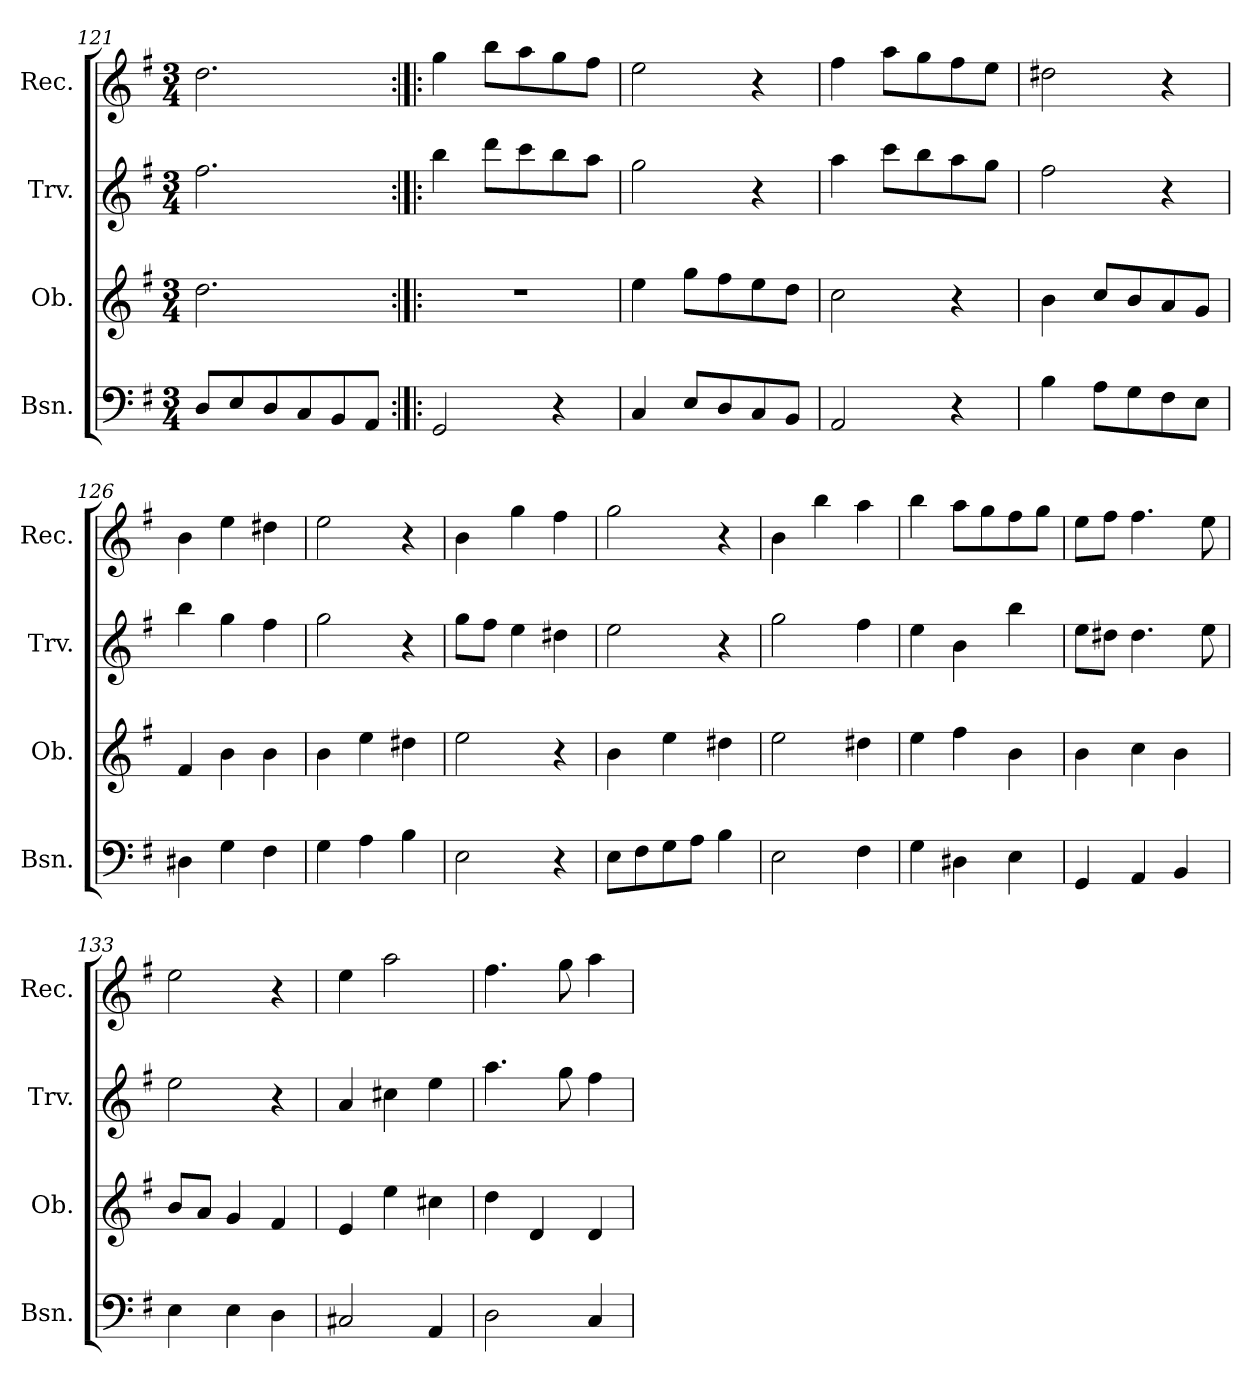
**kern	**kern	**kern	**kern
*part4	*part3	*part2	*part1
*staff4	*staff3	*staff2	*staff1
*I"Bsn.	*I"Ob.	*I"Trv.	*I"Rec.
*I'Bsn.	*I'Ob.	*I'Trv.	*I'Rec.
!!LO:LB:g=z
*clefF4	*clefG2	*clefG2	*clefG2
*k[f#]	*k[f#]	*k[f#]	*k[f#]
*G:	*G:	*G:	*G:
*M3/4	*M3/4	*M3/4	*M3/4
=121	=121	=121	=121
8D/L	2.dd\	2.ff#\	2.dd\
8E/	.	.	.
8D/	.	.	.
8C/	.	.	.
8BB/	.	.	.
8AA/J	.	.	.
=122:|!|:	=122:|!|:	=122:|!|:	=122:|!|:
!	!LO:N:vis=1	!	!
2GG/	2.r	4bb\	4gg\
.	.	8ddd\L	8bb\L
.	.	8ccc\	8aa\
4r	.	8bb\	8gg\
.	.	8aa\J	8ff#\J
=123	=123	=123	=123
4C/	4ee\	2gg\	2ee\
8E/L	8gg\L	.	.
8D/	8ff#\	.	.
8C/	8ee\	4r	4r
8BB/J	8dd\J	.	.
=124	=124	=124	=124
2AA/	2cc\	4aa\	4ff#\
.	.	8ccc\L	8aa\L
.	.	8bb\	8gg\
4r	4r	8aa\	8ff#\
.	.	8gg\J	8ee\J
=125	=125	=125	=125
4B\	4b\	2ff#\	2dd#X\
8A\L	8cc/L	.	.
8G\	8b/	.	.
8F#\	8a/	4r	4r
8E\J	8g/J	.	.
=126	=126	=126	=126
4D#X\	4f#/	4bb\	4b\
4G\	4b\	4gg\	4ee\
4F#\	4b\	4ff#\	4dd#X\
=127	=127	=127	=127
4G\	4b\	2gg\	2ee\
4A\	4ee\	.	.
4B\	4dd#X\	4r	4r
=128	=128	=128	=128
2E\	2ee\	8gg\L	4b\
.	.	8ff#\J	.
.	.	4ee\	4gg\
4r	4r	4dd#X\	4ff#\
=129	=129	=129	=129
8E\L	4b\	2ee\	2gg\
8F#\	.	.	.
8G\	4ee\	.	.
8A\J	.	.	.
4B\	4dd#X\	4r	4r
=130	=130	=130	=130
2E\	2ee\	2gg\	4b\
.	.	.	4bb\
4F#\	4dd#X\	4ff#\	4aa\
=131	=131	=131	=131
4G\	4ee\	4ee\	4bb\
4D#X\	4ff#\	4b\	8aa\L
.	.	.	8gg\
4E\	4b\	4bb\	8ff#\
.	.	.	8gg\J
=132	=132	=132	=132
4GG/	4b\	8ee\L	8ee\L
.	.	8dd#X\J	8ff#\J
4AA/	4cc\	4.dd#\	4.ff#\
4BB/	4b\	.	.
.	.	8ee\	8ee\
!!LO:LB:g=z
=133	=133	=133	=133
4E\	8b/L	2ee\	2ee\
.	8a/J	.	.
4E\	4g/	.	.
4D\	4f#/	4r	4r
=134	=134	=134	=134
2C#X/	4e/	4a/	4ee\
.	4ee\	4cc#X\	2aa\
4AA/	4cc#X\	4ee\	.
=135	=135	=135	=135
2D\	4dd\	4.aa\	4.ff#\
.	4d/	.	.
.	.	8gg\	8gg\
4C/	4d/	4ff#\	4aa\
=	=	=	=
*-	*-	*-	*-
